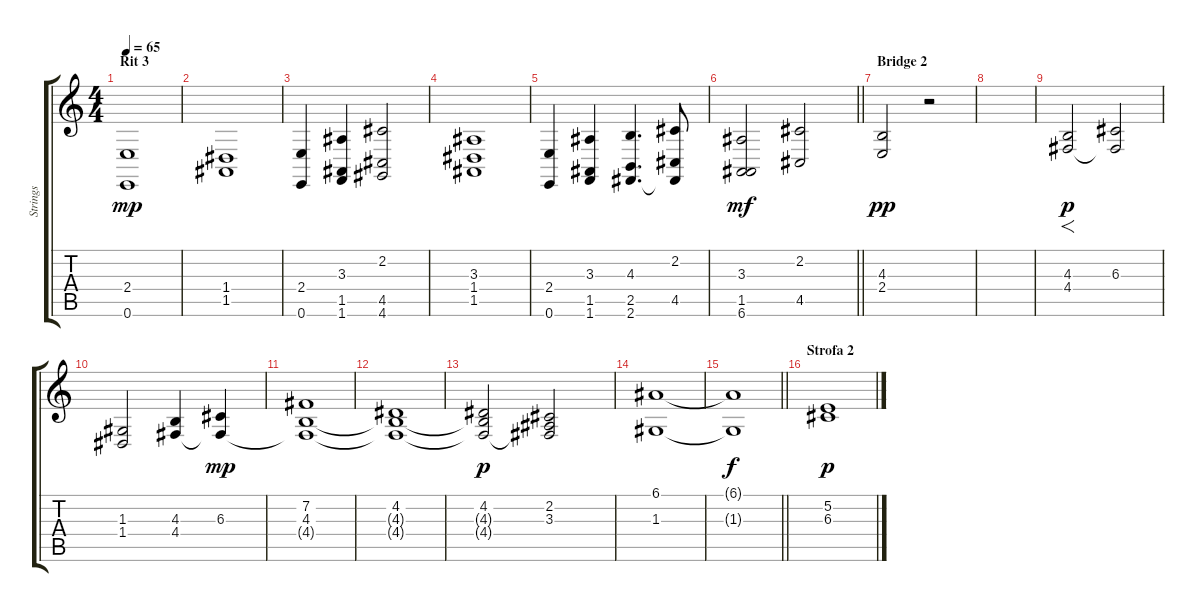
\track ("Strings" "Strings") {instrument stringensemble1}
\staff {score tabs}
\tuning (E4 B3 G3 D3 A2 E2) {hide}
\ts (4 4)
\section ("" "Rit 3")
\tempo 65
\clef g2
\ks c
(2.4 0.6).1{dy mp} |
(1.4 1.5).1 |
(2.4 0.6).4 (3.3 1.5 1.6).4 (2.2 4.5 4.6).2 |
(3.3 1.4 1.5).1 |
(2.4 0.6).4 (3.3 1.5 1.6).4 (4.3 2.5 2.6).4{d} (2.2 4.5 2.6{t}).8 |
\barLineRight lightlight
(3.3 1.5 6.6).2{dy mf} (2.2 4.5).2 |
\section ("" "Bridge 2")
(4.3 2.4).2{dy pp} r.2 |
|
(4.3 4.4).2{f dy p} (6.3 4.4{t}).2 |
(1.3 1.4).2 (4.3 4.4).4 (6.3 4.4{t}).4{dy mp} |
(7.2 4.3 4.4{t}).1 |
(4.2 4.3{t} 4.4{t}).1 |
(4.2 4.3{t} 4.4{t}).2{dy p} (2.2 3.3 4.4{t}).2 |
(6.1 1.3).1 |
\barLineRight lightlight
(6.1{t} 1.3{t}).1{dy f} |
\section ("" "Strofa 2")
(5.2 6.3).1{dy p}
